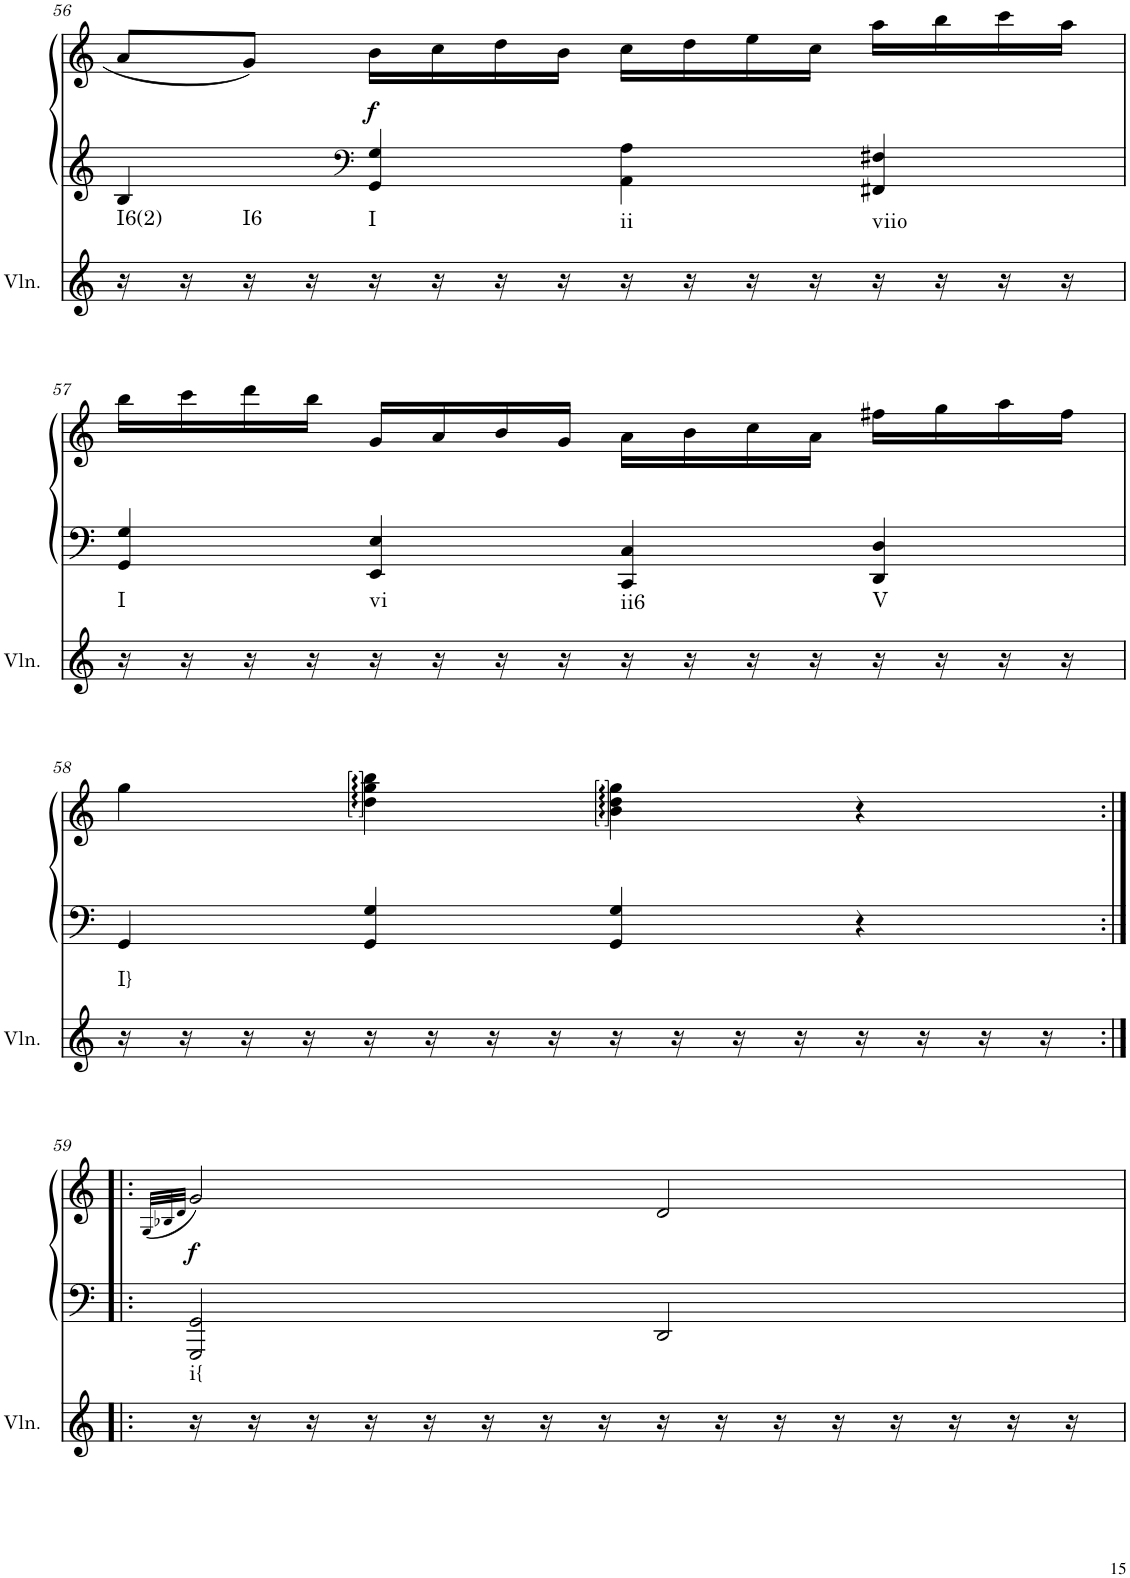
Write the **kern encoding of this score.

**kern	**harte	**kern	**kern	**dynam
*part2	*part2	*part1	*part1	*part1
*staff3	*	*staff2	*staff1	*staff1/2
*I"Violin	*	*I"Klavier linke Hand	*	*
*I'Vln.	*	*	*	*
!!LO:PB:g=z
*clefG2	*	*clefG2	*clefG2	*
*k[]	*	*k[]	*k[]	*
*M4/4	*	*M4/4	*M4/4	*
=56	=56	=56	=56	=56
!	!LO:H:kt=I6(2)	!	!	!
16r	N	4B/	8a/L	.
16r	.	.	.	.
!	!LO:H:kt=I6	!	!	!
16r	N	.	8g/J	.
16r	.	.	.	.
*	*	*clefF4	*	*
!	!LO:H:kt=I	!	!	!LO:DY:b
16r	N	4GG/ 4G/	16b\LL	f
16r	.	.	16cc\	.
16r	.	.	16dd\	.
16r	.	.	16b\JJ	.
!	!LO:H:kt=ii	!	!	!
16r	N	4AA\ 4A\	16cc\LL	.
16r	.	.	16dd\	.
16r	.	.	16ee\	.
16r	.	.	16cc\JJ	.
!	!LO:H:kt=viio	!	!	!
16r	N	4FF#X/ 4F#X/	16aa\LL	.
16r	.	.	16bb\	.
16r	.	.	16ccc\	.
16r	.	.	16aa\JJ	.
!!LO:LB:g=z
=57	=57	=57	=57	=57
!	!LO:H:kt=I	!	!	!
16r	N	4GG/ 4G/	16bb\LL	.
16r	.	.	16ccc\	.
16r	.	.	16ddd\	.
16r	.	.	16bb\JJ	.
!	!LO:H:kt=vi	!	!	!
16r	N	4EE/ 4E/	16g/LL	.
16r	.	.	16a/	.
16r	.	.	16b/	.
16r	.	.	16g/JJ	.
!	!LO:H:kt=ii6	!	!	!
16r	N	4CC/ 4C/	16a\LL	.
16r	.	.	16b\	.
16r	.	.	16cc\	.
16r	.	.	16a\JJ	.
!	!LO:H:kt=V	!	!	!
16r	N	4DD/ 4D/	16ff#X\LL	.
16r	.	.	16gg\	.
16r	.	.	16aa\	.
16r	.	.	16ff#\JJ	.
!!LO:LB:g=z
=58	=58	=58	=58	=58
!	!LO:H:kt=I}	!	!	!
16r	N	4GG/	4gg\	.
16r	.	.	.	.
16r	.	.	.	.
16r	.	.	.	.
16r	.	4GG/ 4G/	4dd\ 4gg\ 4bb\	.
16r	.	.	.	.
16r	.	.	.	.
16r	.	.	.	.
16r	.	4GG/ 4G/	4b\ 4dd\ 4gg\	.
16r	.	.	.	.
16r	.	.	.	.
16r	.	.	.	.
16r	.	4r	4r	.
16r	.	.	.	.
16r	.	.	.	.
16r	.	.	.	.
!!LO:LB:g=z
=59:|!|:	=59:|!|:	=59:|!|:	=59:|!|:	=59:|!|:
.	.	.	(32qG/LLL	.
.	.	.	32qB-X/	.
.	.	.	32qd/JJJ	.
!	!LO:H:kt=i{	!	!	!LO:DY:b
16r	N	2GGG/ 2GG/	2g/)	f
16r	.	.	.	.
16r	.	.	.	.
16r	.	.	.	.
16r	.	.	.	.
16r	.	.	.	.
16r	.	.	.	.
16r	.	.	.	.
16r	.	2DD/	2d/	.
16r	.	.	.	.
16r	.	.	.	.
16r	.	.	.	.
16r	.	.	.	.
16r	.	.	.	.
16r	.	.	.	.
16r	.	.	.	.
=	=	=	=	=
*-	*-	*-	*-	*-
